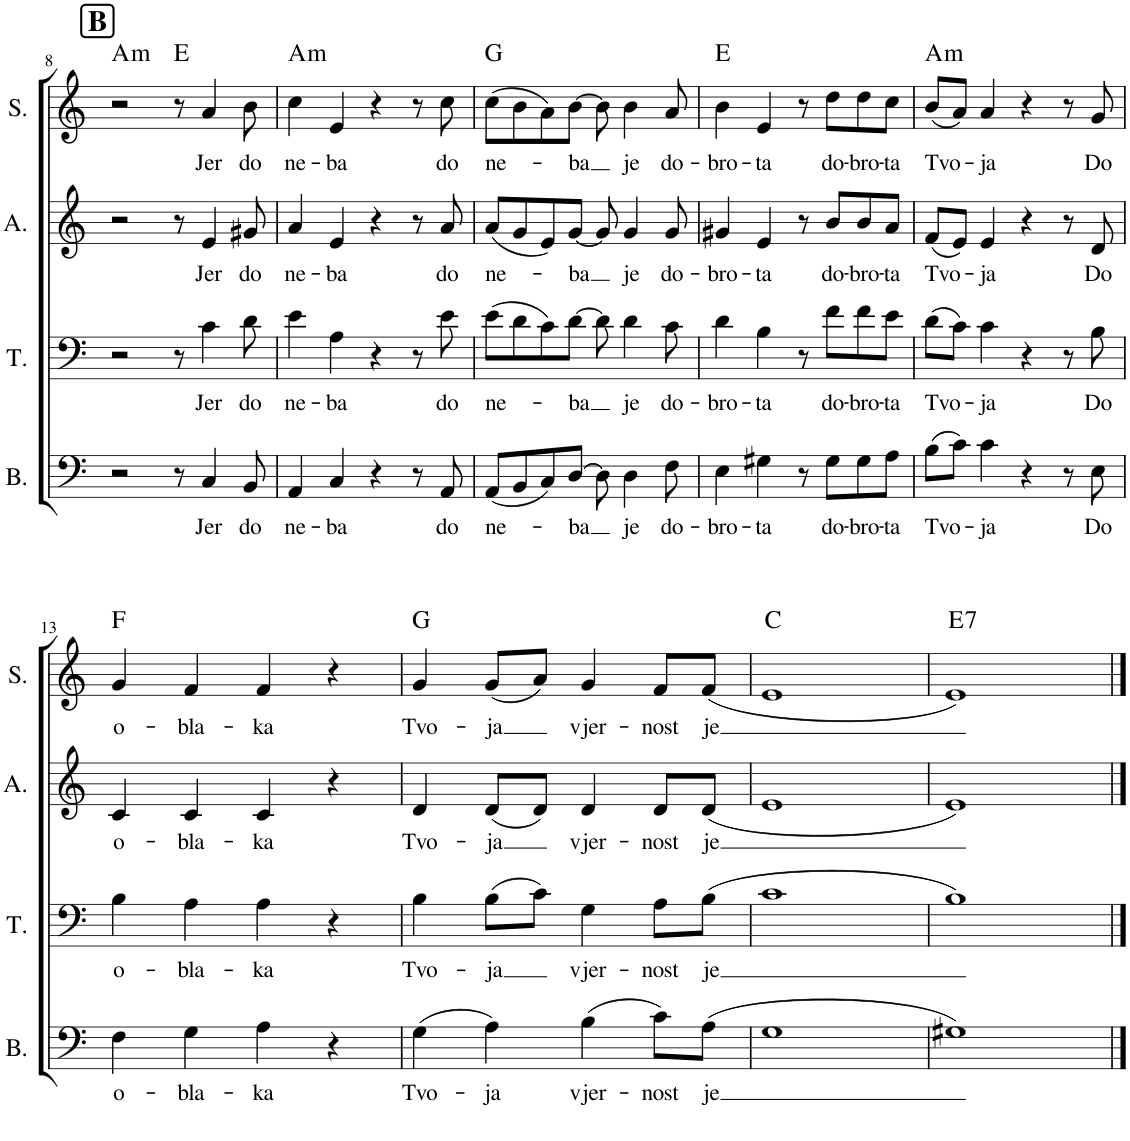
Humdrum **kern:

**kern	**text	**kern	**text	**kern	**text	**kern	**text	**harte
*part4	*part4	*part3	*part3	*part2	*part2	*part1	*part1	*part1
*staff4	*staff4	*staff3	*staff3	*staff2	*staff2	*staff1	*staff1	*
*I"Bass	*	*I"Tenor	*	*I"Alto	*	*I"Soprano	*	*
*I'B.	*	*I'T.	*	*I'A.	*	*I'S.	*	*
!!LO:PB:g=z
*clefF4	*	*clefF4	*	*clefG2	*	*clefG2	*	*
*k[]	*	*k[]	*	*k[]	*	*k[]	*	*
*M4/4	*	*M4/4	*	*M4/4	*	*M4/4	*	*
!!LO:REH:place=s1:a:B:cj:fs=14:t=B
=8	=8	=8	=8	=8	=8	=8	=8	=8
!	!	!	!	!	!	!	!	!LO:H:kt=m
2r	.	2r	.	2r	.	2r	.	A:min
8r	.	8r	.	8r	.	8r	.	E:maj
!	!LO:LY:b	!	!LO:LY:b	!	!LO:LY:b	!	!LO:LY:b	!
4C/	Jer	4c\	Jer	4e/	Jer	4a/	Jer	.
!	!LO:LY:b	!	!LO:LY:b	!	!LO:LY:b	!	!LO:LY:b	!
8BB/	do	8d\	do	8g#X/	do	8b\	do	.
=9	=9	=9	=9	=9	=9	=9	=9	=9
!	!LO:LY:b	!	!LO:LY:b	!	!LO:LY:b	!	!LO:LY:b	!LO:H:kt=m
4AA/	ne-	4e\	ne-	4a/	ne-	4cc\	ne-	A:min
!	!LO:LY:b	!	!LO:LY:b	!	!LO:LY:b	!	!LO:LY:b	!
4C/	-ba	4A\	-ba	4e/	-ba	4e/	-ba	.
4r	.	4r	.	4r	.	4r	.	.
8r	.	8r	.	8r	.	8r	.	.
!	!LO:LY:b	!	!LO:LY:b	!	!LO:LY:b	!	!LO:LY:b	!
8AA/	do	8e\	do	8a/	do	8cc\	do	.
=10	=10	=10	=10	=10	=10	=10	=10	=10
!	!LO:LY:b	!	!LO:LY:b	!	!LO:LY:b	!	!LO:LY:b	!
(8AA/L	ne-	(8e\L	ne-	(8a/L	ne-	(8cc\L	ne-	G:maj
8BB/	.	8d\	.	8g/	.	8b\	.	.
8C/)	.	8c\)	.	8e/)	.	8a\)	.	.
!	!LO:LY:b	!	!LO:LY:b	!	!LO:LY:b	!	!LO:LY:b	!
[8D/J	-ba	[8d\J	-ba	[8g/J	-ba	[8b\J	-ba	.
8D\]	.	8d\]	.	8g/]	.	8b\]	.	.
!	!LO:LY:b	!	!LO:LY:b	!	!LO:LY:b	!	!LO:LY:b	!
4D\	je	4d\	je	4g/	je	4b\	je	.
!	!LO:LY:b	!	!LO:LY:b	!	!LO:LY:b	!	!LO:LY:b	!
8F\	do-	8c\	do-	8g/	do-	8a/	do-	.
=11	=11	=11	=11	=11	=11	=11	=11	=11
!	!LO:LY:b	!	!LO:LY:b	!	!LO:LY:b	!	!LO:LY:b	!
4E\	-bro-	4d\	-bro-	4g#X/	-bro-	4b\	-bro-	E:maj
!	!LO:LY:b	!	!LO:LY:b	!	!LO:LY:b	!	!LO:LY:b	!
4G#X\	-ta	4B\	-ta	4e/	-ta	4e/	-ta	.
8r	.	8r	.	8r	.	8r	.	.
!	!LO:LY:b	!	!LO:LY:b	!	!LO:LY:b	!	!LO:LY:b	!
8G#\L	do-	8f\L	do-	8b/L	do-	8dd\L	do-	.
!	!LO:LY:b	!	!LO:LY:b	!	!LO:LY:b	!	!LO:LY:b	!
8G#\	-bro-	8f\	-bro-	8b/	-bro-	8dd\	-bro-	.
!	!LO:LY:b	!	!LO:LY:b	!	!LO:LY:b	!	!LO:LY:b	!
8A\J	-ta	8e\J	-ta	8a/J	-ta	8cc\J	-ta	.
=12	=12	=12	=12	=12	=12	=12	=12	=12
!	!LO:LY:b	!	!LO:LY:b	!	!LO:LY:b	!	!LO:LY:b	!LO:H:kt=m
(8B\L	Tvo-	(8d\L	Tvo-	(8f/L	Tvo-	(8b/L	Tvo-	A:min
8c\J)	.	8c\J)	.	8e/J)	.	8a/J)	.	.
!	!LO:LY:b	!	!LO:LY:b	!	!LO:LY:b	!	!LO:LY:b	!
4c\	-ja	4c\	-ja	4e/	-ja	4a/	-ja	.
4r	.	4r	.	4r	.	4r	.	.
8r	.	8r	.	8r	.	8r	.	.
!	!LO:LY:b	!	!LO:LY:b	!	!LO:LY:b	!	!LO:LY:b	!
8E\	Do	8B\	Do	8d/	Do	8gn/	Do	.
!!LO:LB:g=z
=13	=13	=13	=13	=13	=13	=13	=13	=13
!	!LO:LY:b	!	!LO:LY:b	!	!LO:LY:b	!	!LO:LY:b	!
4F\	o-	4B\	o-	4c/	o-	4g/	o-	F:maj
!	!LO:LY:b	!	!LO:LY:b	!	!LO:LY:b	!	!LO:LY:b	!
4G\	-bla-	4A\	-bla-	4c/	-bla-	4f/	-bla-	.
!	!LO:LY:b	!	!LO:LY:b	!	!LO:LY:b	!	!LO:LY:b	!
4A\	-ka	4A\	-ka	4c/	-ka	4f/	-ka	.
4r	.	4r	.	4r	.	4r	.	.
=14	=14	=14	=14	=14	=14	=14	=14	=14
!	!LO:LY:b	!	!LO:LY:b	!	!LO:LY:b	!	!LO:LY:b	!
(4G\	Tvo-	4B\	Tvo-	4d/	Tvo-	4g/	Tvo-	G:maj
!	!LO:LY:b	!	!LO:LY:b	!	!LO:LY:b	!	!LO:LY:b	!
4A\)	-ja	(8B\L	-ja	(8d/L	-ja	(8g/L	-ja	.
.	.	8c\J)	.	8d/J)	.	8a/J)	.	.
!	!LO:LY:b	!	!LO:LY:b	!	!LO:LY:b	!	!LO:LY:b	!
(4B\	vjer-	4G\	vjer-	4d/	vjer-	4g/	vjer-	.
!	!LO:LY:b	!	!LO:LY:b	!	!LO:LY:b	!	!LO:LY:b	!
8c\L)	-nost	8A\L	-nost	8d/L	-nost	8f/L	-nost	.
!	!LO:LY:b	!	!LO:LY:b	!	!LO:LY:b	!	!LO:LY:b	!
(8A\J	je	(8B\J	je	(8d/J	je	(8f/J	je	.
=15	=15	=15	=15	=15	=15	=15	=15	=15
1G	.	1c	.	1e	.	1e	.	C:maj
=16	=16	=16	=16	=16	=16	=16	=16	=16
!	!	!	!	!	!	!	!	!LO:H:kt=7
1G#X)	.	1B)	.	1e)	.	1e)	.	E:7
==	==	==	==	==	==	==	==	==
*-	*-	*-	*-	*-	*-	*-	*-	*-
